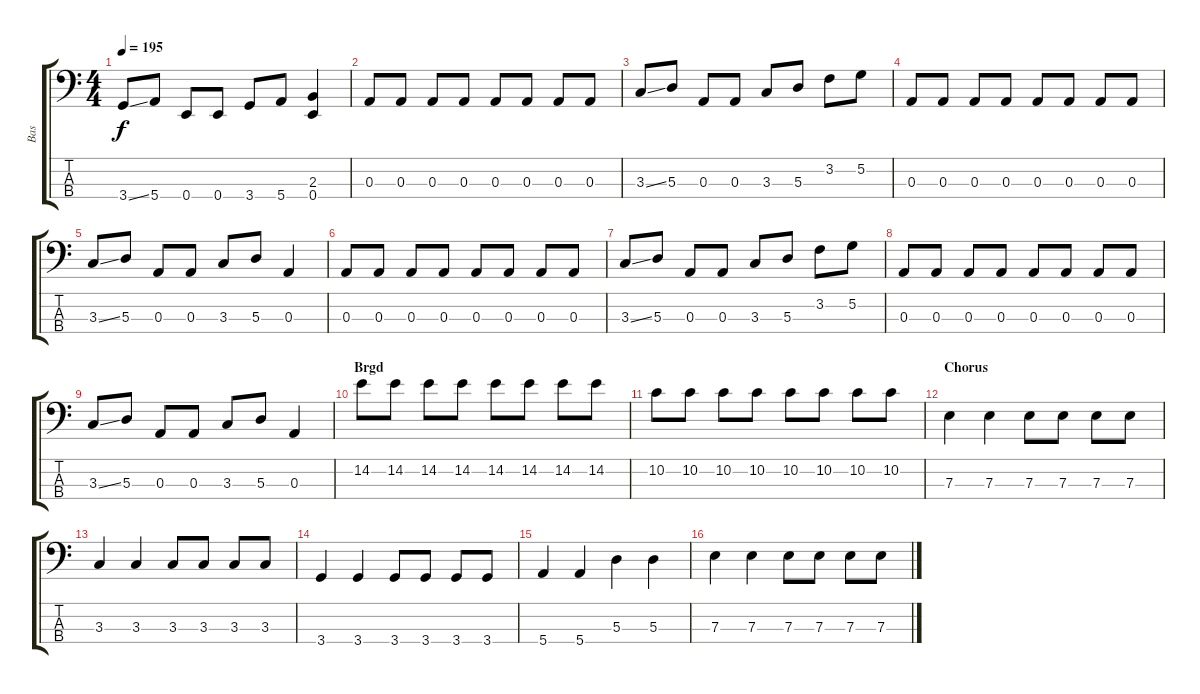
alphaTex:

\track ("Bas" "Bas") {instrument electricbassfinger}
\staff {score tabs}
\tuning (G2 D2 A1 E1) {hide}
\ts (4 4)
\tempo 195
\clef f4
\ks c
3.4{ss}.8{dy f} 5.4.8 0.4.8 0.4.8 3.4.8 5.4.8 (2.3 0.4).4 |
0.3.8 0.3.8 0.3.8 0.3.8 0.3.8 0.3.8 0.3.8 0.3.8 |
3.3{ss}.8 5.3.8 0.3.8 0.3.8 3.3.8 5.3.8 3.2.8 5.2.8 |
0.3.8 0.3.8 0.3.8 0.3.8 0.3.8 0.3.8 0.3.8 0.3.8 |
3.3{ss}.8 5.3.8 0.3.8 0.3.8 3.3.8 5.3.8 0.3.4 |
0.3.8 0.3.8 0.3.8 0.3.8 0.3.8 0.3.8 0.3.8 0.3.8 |
3.3{ss}.8 5.3.8 0.3.8 0.3.8 3.3.8 5.3.8 3.2.8 5.2.8 |
0.3.8 0.3.8 0.3.8 0.3.8 0.3.8 0.3.8 0.3.8 0.3.8 |
3.3{ss}.8 5.3.8 0.3.8 0.3.8 3.3.8 5.3.8 0.3.4 |
\section ("" "Brgd")
14.2.8 14.2.8 14.2.8 14.2.8 14.2.8 14.2.8 14.2.8 14.2.8 |
10.2.8 10.2.8 10.2.8 10.2.8 10.2.8 10.2.8 10.2.8 10.2.8 |
\section ("" "Chorus")
7.3.4 7.3.4 7.3.8 7.3.8 7.3.8 7.3.8 |
3.3.4 3.3.4 3.3.8 3.3.8 3.3.8 3.3.8 |
3.4.4 3.4.4 3.4.8 3.4.8 3.4.8 3.4.8 |
5.4.4 5.4.4 5.3.4 5.3.4 |
7.3.4 7.3.4 7.3.8 7.3.8 7.3.8 7.3.8
